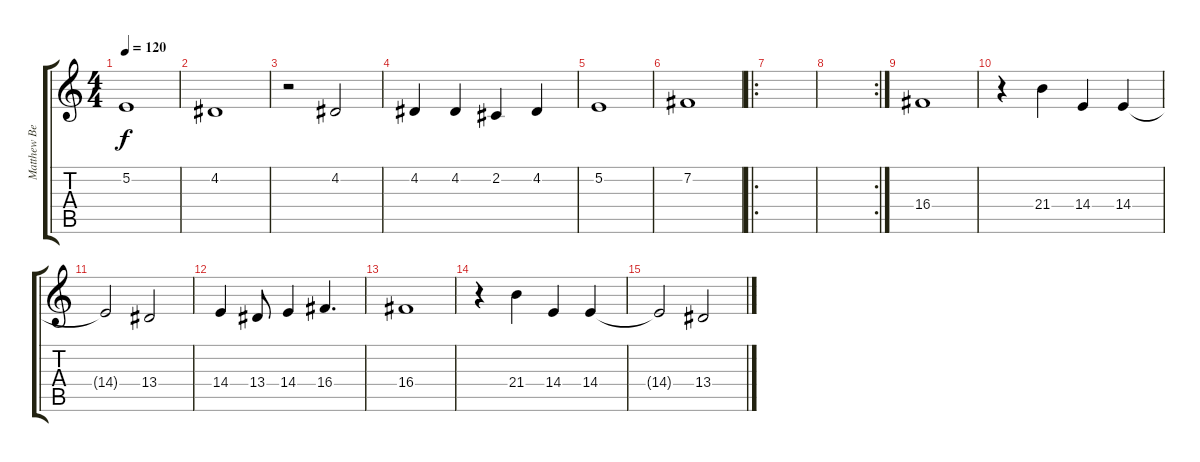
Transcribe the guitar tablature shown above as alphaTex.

\track ("Matthew Bellamy " "Matthew Be") {instrument viola}
\staff {score tabs}
\tuning (E4 B3 G3 D3 A2 E2) {hide}
\ts (4 4)
\tempo 120
\clef g2
\ks c
5.2.1{dy f} |
4.2.1 |
r.2 4.2.2 |
4.2.4 4.2.4 2.2.4 4.2.4 |
5.2.1 |
7.2.1 |
\ro
|
\rc 2
|
16.4.1 |
r.4 21.4.4 14.4.4 14.4.4 |
14.4{t}.2 13.4.2 |
14.4.4 13.4.8 14.4.4 16.4.4{d} |
16.4.1 |
r.4 21.4.4 14.4.4 14.4.4 |
14.4{t}.2 13.4.2
